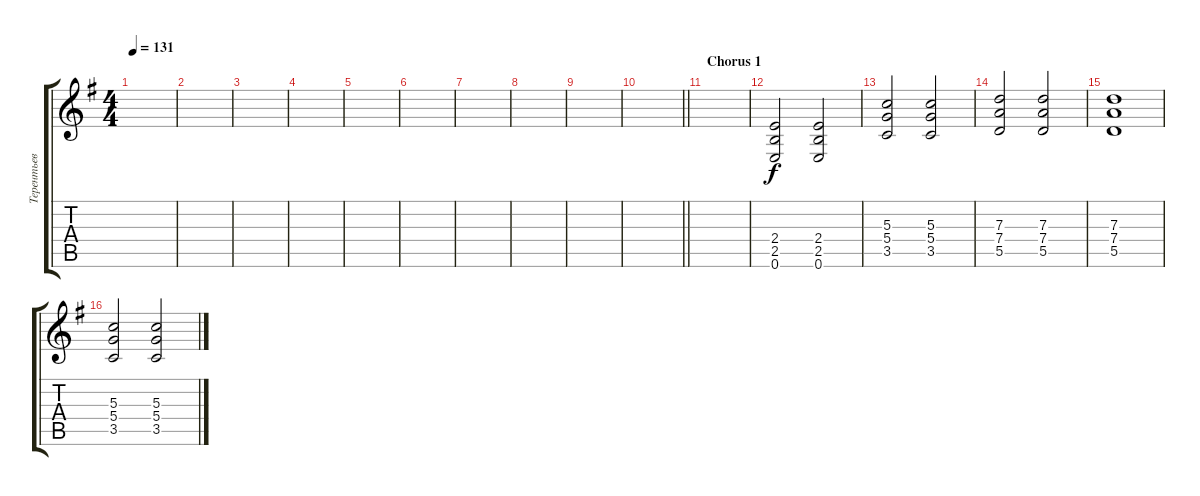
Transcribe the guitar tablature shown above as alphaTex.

\track ("Терентьев" "Терентьев") {instrument electricguitarjazz}
\staff {score tabs}
\tuning (E4 B3 G3 D3 A2 E2) {hide}
\ts (4 4)
\tempo 131
\clef g2
\ks g
|
|
|
|
|
|
|
|
|
\barLineRight lightlight
|
\section ("" "Chorus 1")
|
(2.4 2.5 0.6).2 (2.4 2.5 0.6).2 |
(5.3 5.4 3.5).2 (5.3 5.4 3.5).2 |
(7.3 7.4 5.5).2 (7.3 7.4 5.5).2 |
(7.3 7.4 5.5).1 |
(5.3 5.4 3.5).2 (5.3 5.4 3.5).2
